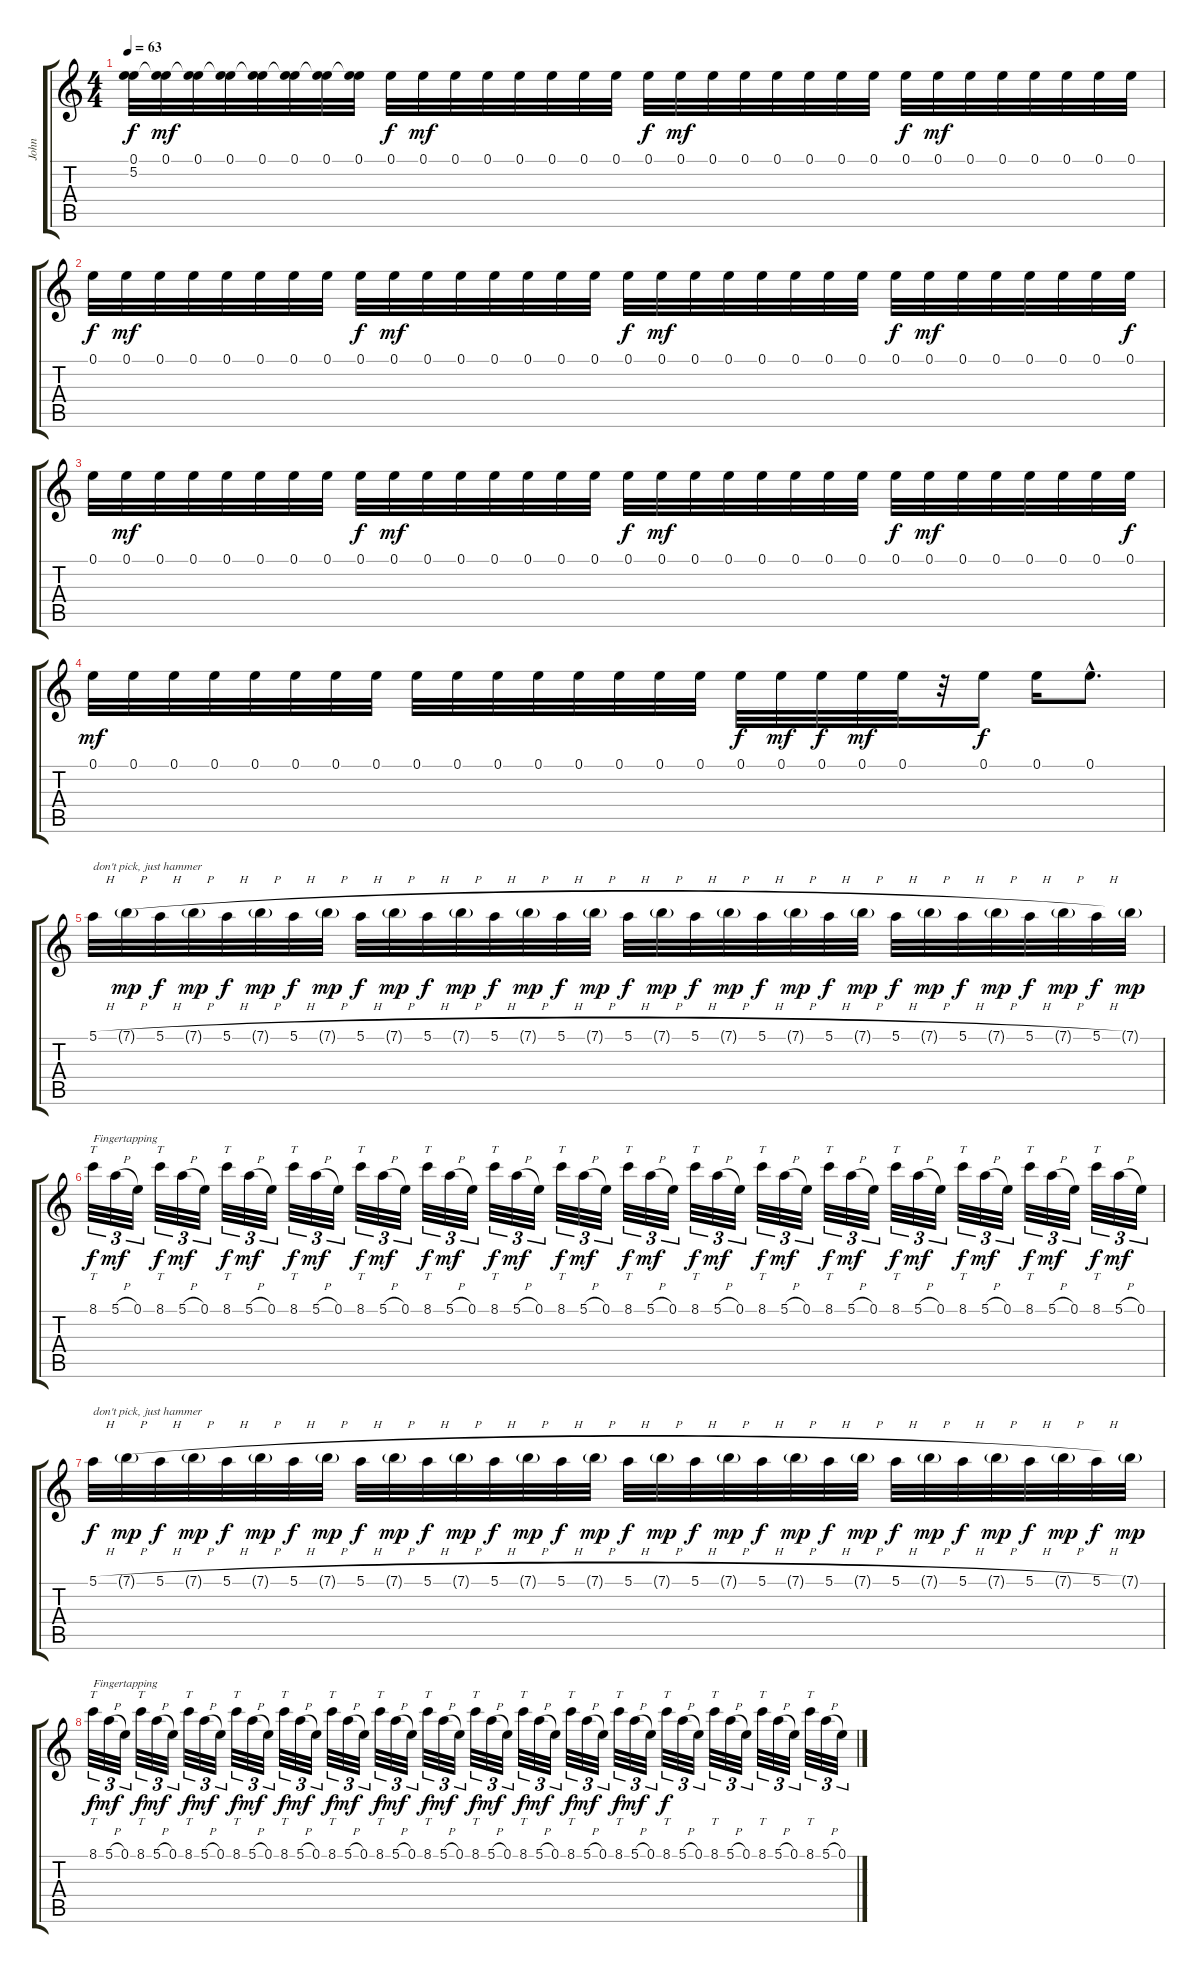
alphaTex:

\track ("John" "John") {instrument electricguitarjazz}
\staff {score tabs}
\tuning (E4 B3 G3 D3 A2 E2) {hide}
\ts (4 4)
\tempo 63
\clef g2
\ks c
(0.1 5.2{t}).32{dy f volume 10 instrument electricguitarjazz} (0.1 5.2{t}).32{dy mf} (0.1 5.2{t}).32 (0.1 5.2{t}).32 (0.1 5.2{t}).32 (0.1 5.2{t}).32 (0.1 5.2{t}).32 (0.1 5.2{t}).32 0.1.32{dy f} 0.1.32{dy mf} 0.1.32 0.1.32 0.1.32 0.1.32 0.1.32 0.1.32 0.1.32{dy f} 0.1.32{dy mf} 0.1.32 0.1.32 0.1.32 0.1.32 0.1.32 0.1.32 0.1.32{dy f} 0.1.32{dy mf} 0.1.32 0.1.32 0.1.32 0.1.32 0.1.32 0.1.32 |
0.1.32{dy f} 0.1.32{dy mf} 0.1.32 0.1.32 0.1.32 0.1.32 0.1.32 0.1.32 0.1.32{dy f} 0.1.32{dy mf} 0.1.32 0.1.32 0.1.32 0.1.32 0.1.32 0.1.32 0.1.32{dy f} 0.1.32{dy mf} 0.1.32 0.1.32 0.1.32 0.1.32 0.1.32 0.1.32 0.1.32{dy f} 0.1.32{dy mf} 0.1.32 0.1.32 0.1.32 0.1.32 0.1.32 0.1.32{dy f} |
0.1.32 0.1.32{dy mf} 0.1.32 0.1.32 0.1.32 0.1.32 0.1.32 0.1.32 0.1.32{dy f} 0.1.32{dy mf} 0.1.32 0.1.32 0.1.32 0.1.32 0.1.32 0.1.32 0.1.32{dy f} 0.1.32{dy mf} 0.1.32 0.1.32 0.1.32 0.1.32 0.1.32 0.1.32 0.1.32{dy f} 0.1.32{dy mf} 0.1.32 0.1.32 0.1.32 0.1.32 0.1.32 0.1.32{dy f} |
0.1.32{dy mf} 0.1.32 0.1.32 0.1.32 0.1.32 0.1.32 0.1.32 0.1.32 0.1.32 0.1.32 0.1.32 0.1.32 0.1.32 0.1.32 0.1.32 0.1.32 0.1.32{dy f} 0.1.32{dy mf} 0.1.32{dy f} 0.1.32{dy mf} 0.1.32 r.32 0.1.16{dy f} 0.1.16 0.1{hac}.8{d} |
5.1{h}.32{txt "don't pick, just hammer"} 7.1{h g}.32{dy mp} 5.1{h}.32{dy f} 7.1{h g}.32{dy mp} 5.1{h}.32{dy f} 7.1{h g}.32{dy mp} 5.1{h}.32{dy f} 7.1{h g}.32{dy mp} 5.1{h}.32{dy f} 7.1{h g}.32{dy mp} 5.1{h}.32{dy f} 7.1{h g}.32{dy mp} 5.1{h}.32{dy f} 7.1{h g}.32{dy mp} 5.1{h}.32{dy f} 7.1{h g}.32{dy mp} 5.1{h}.32{dy f} 7.1{h g}.32{dy mp} 5.1{h}.32{dy f} 7.1{h g}.32{dy mp} 5.1{h}.32{dy f} 7.1{h g}.32{dy mp} 5.1{h}.32{dy f} 7.1{h g}.32{dy mp} 5.1{h}.32{dy f} 7.1{h g}.32{dy mp} 5.1{h}.32{dy f} 7.1{h g}.32{dy mp} 5.1{h}.32{dy f} 7.1{h g}.32{dy mp} 5.1{h}.32{dy f} 7.1{g}.32{dy mp} |
8.1.32{tt tu (3 2) txt "Fingertapping" dy f} 5.1{h}.32{tu (3 2) dy mf} 0.1.32{tu (3 2)} 8.1.32{tt tu (3 2) dy f} 5.1{h}.32{tu (3 2) dy mf} 0.1.32{tu (3 2)} 8.1.32{tt tu (3 2) dy f} 5.1{h}.32{tu (3 2) dy mf} 0.1.32{tu (3 2)} 8.1.32{tt tu (3 2) dy f} 5.1{h}.32{tu (3 2) dy mf} 0.1.32{tu (3 2)} 8.1.32{tt tu (3 2) dy f} 5.1{h}.32{tu (3 2) dy mf} 0.1.32{tu (3 2)} 8.1.32{tt tu (3 2) dy f} 5.1{h}.32{tu (3 2) dy mf} 0.1.32{tu (3 2)} 8.1.32{tt tu (3 2) dy f} 5.1{h}.32{tu (3 2) dy mf} 0.1.32{tu (3 2)} 8.1.32{tt tu (3 2) dy f} 5.1{h}.32{tu (3 2) dy mf} 0.1.32{tu (3 2)} 8.1.32{tt tu (3 2) dy f} 5.1{h}.32{tu (3 2) dy mf} 0.1.32{tu (3 2)} 8.1.32{tt tu (3 2) dy f} 5.1{h}.32{tu (3 2) dy mf} 0.1.32{tu (3 2)} 8.1.32{tt tu (3 2) dy f} 5.1{h}.32{tu (3 2) dy mf} 0.1.32{tu (3 2)} 8.1.32{tt tu (3 2) dy f} 5.1{h}.32{tu (3 2) dy mf} 0.1.32{tu (3 2)} 8.1.32{tt tu (3 2) dy f} 5.1{h}.32{tu (3 2) dy mf} 0.1.32{tu (3 2)} 8.1.32{tt tu (3 2) dy f} 5.1{h}.32{tu (3 2) dy mf} 0.1.32{tu (3 2)} 8.1.32{tt tu (3 2) dy f} 5.1{h}.32{tu (3 2) dy mf} 0.1.32{tu (3 2)} 8.1.32{tt tu (3 2) dy f} 5.1{h}.32{tu (3 2) dy mf} 0.1.32{tu (3 2)} |
5.1{h}.32{txt "don't pick, just hammer" dy f} 7.1{h g}.32{dy mp} 5.1{h}.32{dy f} 7.1{h g}.32{dy mp} 5.1{h}.32{dy f} 7.1{h g}.32{dy mp} 5.1{h}.32{dy f} 7.1{h g}.32{dy mp} 5.1{h}.32{dy f} 7.1{h g}.32{dy mp} 5.1{h}.32{dy f} 7.1{h g}.32{dy mp} 5.1{h}.32{dy f} 7.1{h g}.32{dy mp} 5.1{h}.32{dy f} 7.1{h g}.32{dy mp} 5.1{h}.32{dy f} 7.1{h g}.32{dy mp} 5.1{h}.32{dy f} 7.1{h g}.32{dy mp} 5.1{h}.32{dy f} 7.1{h g}.32{dy mp} 5.1{h}.32{dy f} 7.1{h g}.32{dy mp} 5.1{h}.32{dy f} 7.1{h g}.32{dy mp} 5.1{h}.32{dy f} 7.1{h g}.32{dy mp} 5.1{h}.32{dy f} 7.1{h g}.32{dy mp} 5.1{h}.32{dy f} 7.1{g}.32{dy mp} |
8.1.32{tt tu (3 2) txt "Fingertapping" dy f} 5.1{h}.32{tu (3 2) dy mf} 0.1.32{tu (3 2)} 8.1.32{tt tu (3 2) dy f} 5.1{h}.32{tu (3 2) dy mf} 0.1.32{tu (3 2)} 8.1.32{tt tu (3 2) dy f} 5.1{h}.32{tu (3 2) dy mf} 0.1.32{tu (3 2)} 8.1.32{tt tu (3 2) dy f} 5.1{h}.32{tu (3 2) dy mf} 0.1.32{tu (3 2)} 8.1.32{tt tu (3 2) dy f} 5.1{h}.32{tu (3 2) dy mf} 0.1.32{tu (3 2)} 8.1.32{tt tu (3 2) dy f} 5.1{h}.32{tu (3 2) dy mf} 0.1.32{tu (3 2)} 8.1.32{tt tu (3 2) dy f} 5.1{h}.32{tu (3 2) dy mf} 0.1.32{tu (3 2)} 8.1.32{tt tu (3 2) dy f} 5.1{h}.32{tu (3 2) dy mf} 0.1.32{tu (3 2)} 8.1.32{tt tu (3 2) dy f} 5.1{h}.32{tu (3 2) dy mf} 0.1.32{tu (3 2)} 8.1.32{tt tu (3 2) dy f} 5.1{h}.32{tu (3 2) dy mf} 0.1.32{tu (3 2)} 8.1.32{tt tu (3 2) dy f} 5.1{h}.32{tu (3 2) dy mf} 0.1.32{tu (3 2)} 8.1.32{tt tu (3 2) dy f} 5.1{h}.32{tu (3 2) dy mf} 0.1.32{tu (3 2)} 8.1.32{tt tu (3 2) dy f} 5.1{h}.32{tu (3 2)} 0.1.32{tu (3 2)} 8.1.32{tt tu (3 2)} 5.1{h}.32{tu (3 2)} 0.1.32{tu (3 2)} 8.1.32{tt tu (3 2)} 5.1{h}.32{tu (3 2)} 0.1.32{tu (3 2)} 8.1.32{tt tu (3 2)} 5.1{h}.32{tu (3 2)} 0.1.32{tu (3 2)}
